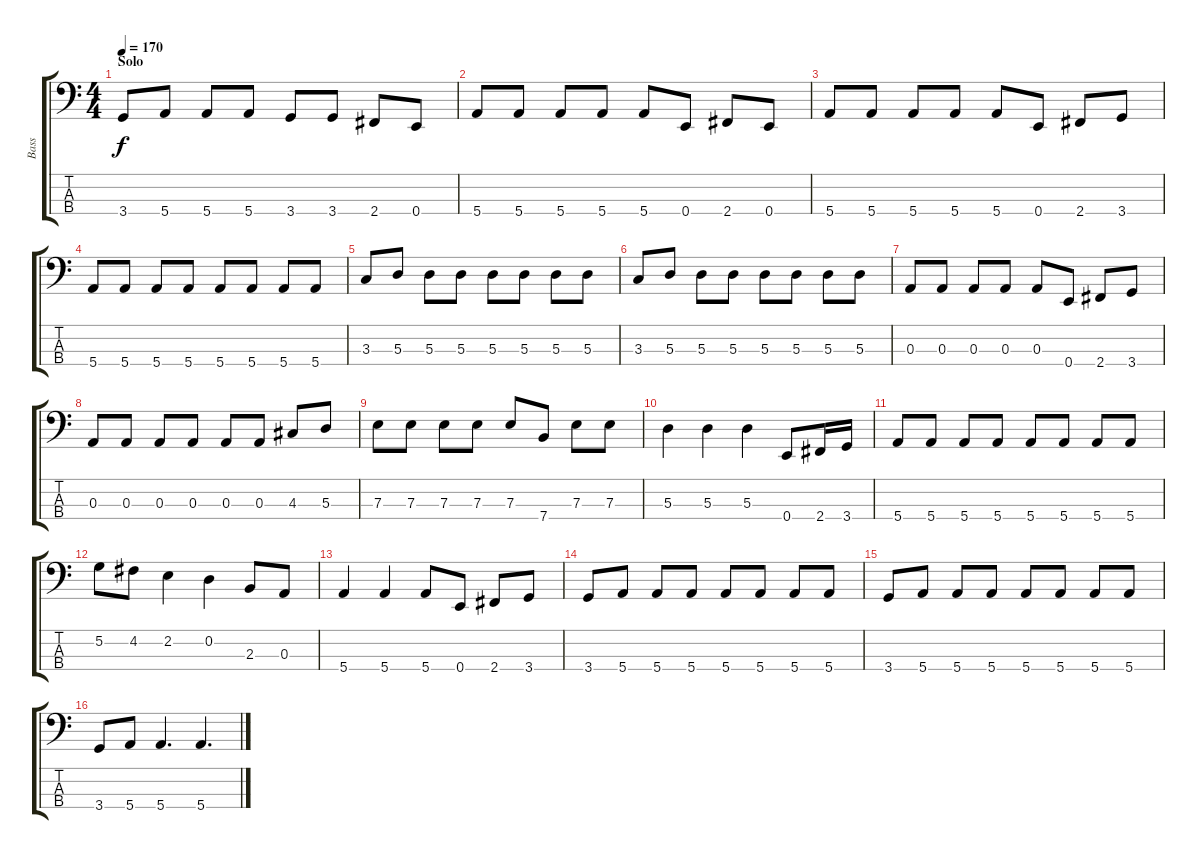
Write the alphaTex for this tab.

\track ("Bass" "Bass") {instrument electricbassfinger}
\staff {score tabs}
\tuning (G2 D2 A1 E1) {hide}
\ts (4 4)
\section ("" "Solo")
\tempo 170
\clef f4
\ks c
3.4.8{dy f} 5.4.8 5.4.8 5.4.8 3.4.8 3.4.8 2.4.8 0.4.8 |
5.4.8 5.4.8 5.4.8 5.4.8 5.4.8 0.4.8 2.4.8 0.4.8 |
5.4.8 5.4.8 5.4.8 5.4.8 5.4.8 0.4.8 2.4.8 3.4.8 |
5.4.8 5.4.8 5.4.8 5.4.8 5.4.8 5.4.8 5.4.8 5.4.8 |
3.3.8 5.3.8 5.3.8 5.3.8 5.3.8 5.3.8 5.3.8 5.3.8 |
3.3.8 5.3.8 5.3.8 5.3.8 5.3.8 5.3.8 5.3.8 5.3.8 |
0.3.8 0.3.8 0.3.8 0.3.8 0.3.8 0.4.8 2.4.8 3.4.8 |
0.3.8 0.3.8 0.3.8 0.3.8 0.3.8 0.3.8 4.3.8 5.3.8 |
7.3.8 7.3.8 7.3.8 7.3.8 7.3.8 7.4.8 7.3.8 7.3.8 |
5.3.4 5.3.4 5.3.4 0.4.8 2.4.16 3.4.16 |
5.4.8 5.4.8 5.4.8 5.4.8 5.4.8 5.4.8 5.4.8 5.4.8 |
5.2.8 4.2.8 2.2.4 0.2.4 2.3.8 0.3.8 |
5.4.4 5.4.4 5.4.8 0.4.8 2.4.8 3.4.8 |
3.4.8 5.4.8 5.4.8 5.4.8 5.4.8 5.4.8 5.4.8 5.4.8 |
3.4.8 5.4.8 5.4.8 5.4.8 5.4.8 5.4.8 5.4.8 5.4.8 |
3.4.8 5.4.8 5.4.4{d} 5.4.4{d}
